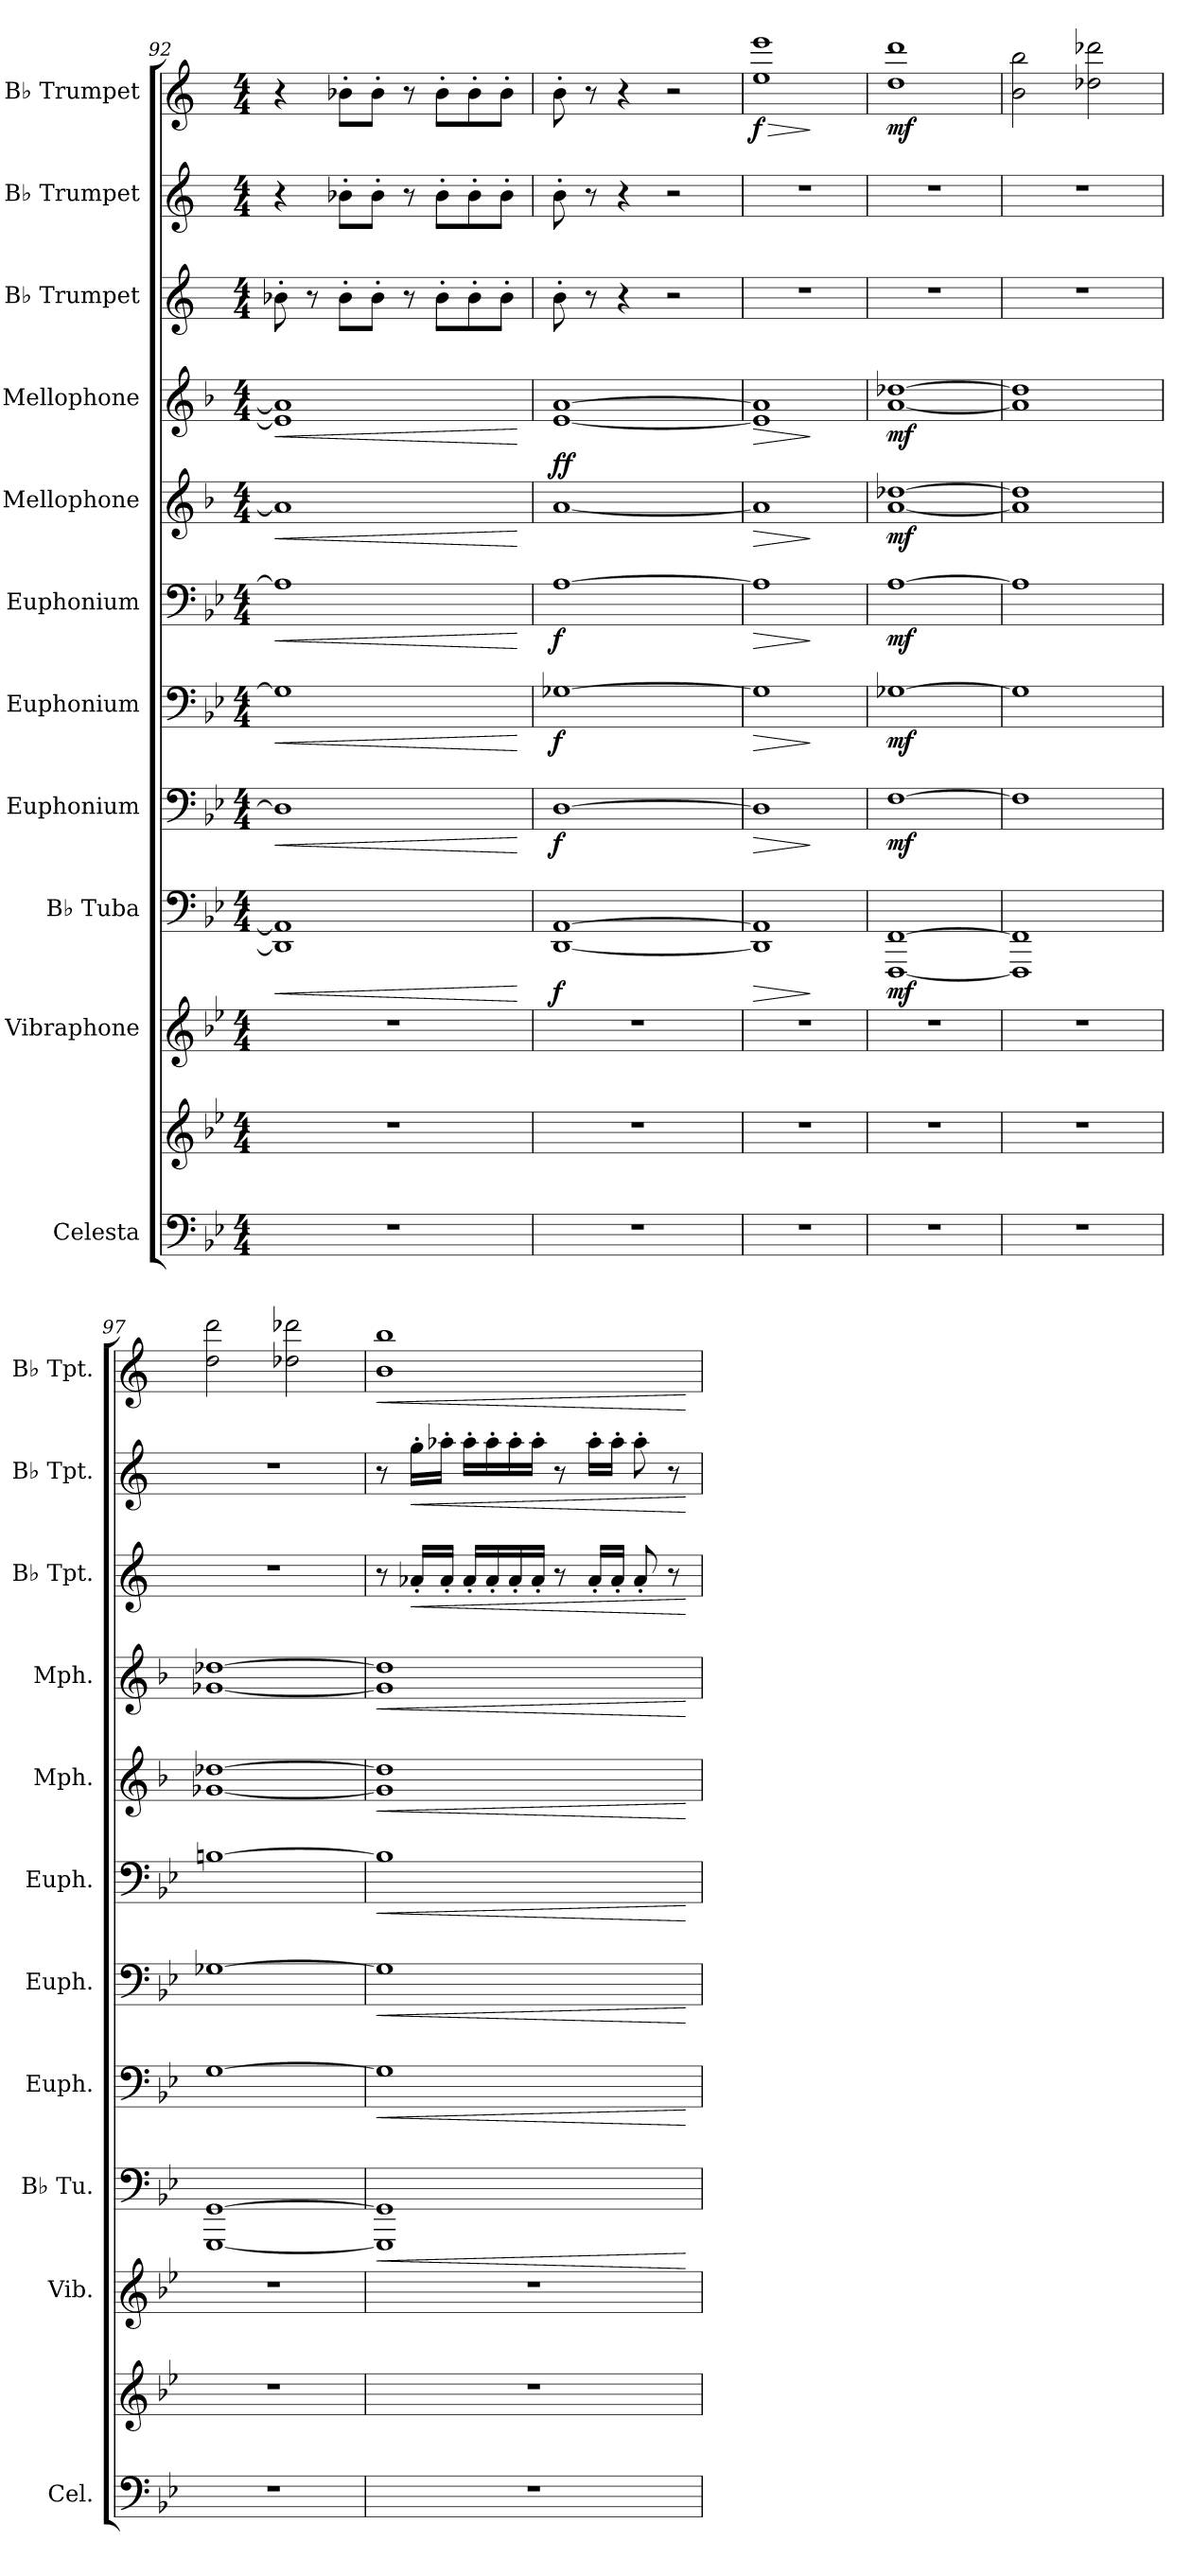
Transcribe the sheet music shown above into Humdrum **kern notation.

**kern	**kern	**kern	**kern	**dynam	**kern	**dynam	**kern	**dynam	**kern	**dynam	**kern	**dynam	**kern	**dynam	**kern	**dynam	**kern	**dynam	**kern	**dynam
*part11	*part11	*part10	*part9	*part9	*part8	*part8	*part7	*part7	*part6	*part6	*part5	*part5	*part4	*part4	*part3	*part3	*part2	*part2	*part1	*part1
*staff12	*staff11	*staff10	*staff9	*staff9	*staff8	*staff8	*staff7	*staff7	*staff6	*staff6	*staff5	*staff5	*staff4	*staff4	*staff3	*staff3	*staff2	*staff2	*staff1	*staff1
*I"Celesta	*	*I"Vibraphone	*I"B♭ Tuba	*	*I"Euphonium	*	*I"Euphonium	*	*I"Euphonium	*	*I"Mellophone	*	*I"Mellophone	*	*I"B♭ Trumpet	*	*I"B♭ Trumpet	*	*I"B♭ Trumpet	*
*I'Cel.	*	*I'Vib.	*I'B♭ Tu.	*	*I'Euph.	*	*I'Euph.	*	*I'Euph.	*	*I'Mph.	*	*I'Mph.	*	*I'B♭ Tpt.	*	*I'B♭ Tpt.	*	*I'B♭ Tpt.	*
*clefF4	*clefG2	*clefG2	*clefF4	*	*clefF4	*	*clefF4	*	*clefF4	*	*clefG2	*	*clefG2	*	*clefG2	*	*clefG2	*	*clefG2	*
*ITrd-7c-12	*ITrd-7c-12	*	*	*	*	*	*	*	*	*	*ITrd4c7	*	*ITrd4c7	*	*ITrd1c2	*	*ITrd1c2	*	*ITrd1c2	*
*k[b-e-]	*k[b-e-]	*k[b-e-]	*k[b-e-]	*	*k[b-e-]	*	*k[b-e-]	*	*k[b-e-]	*	*k[b-e-]	*	*k[b-e-]	*	*k[b-e-]	*	*k[b-e-]	*	*k[b-e-]	*
*M4/4	*M4/4	*M4/4	*M4/4	*	*M4/4	*	*M4/4	*	*M4/4	*	*M4/4	*	*M4/4	*	*M4/4	*	*M4/4	*	*M4/4	*
=92	=92	=92	=92	=92	=92	=92	=92	=92	=92	=92	=92	=92	=92	=92	=92	=92	=92	=92	=92	=92
!	!	!	!	!LO:HP:b	!	!LO:HP:b	!	!LO:HP:b	!	!LO:HP:b	!	!LO:HP:b	!	!LO:HP:b	!	!	!	!	!	!
1r	1r	1r	1DD] 1AA]	<	1D]	<	1G-]	<	1A]	<	1d]	<	1A] 1d]	<	8a-X'\	.	4r	.	4r	.
.	.	.	.	.	.	.	.	.	.	.	.	.	.	.	8r	.	.	.	.	.
.	.	.	.	.	.	.	.	.	.	.	.	.	.	.	8a-'\L	.	8a-X'\L	.	8a-X'\L	.
.	.	.	.	.	.	.	.	.	.	.	.	.	.	.	8a-'\J	.	8a-'\J	.	8a-'\J	.
.	.	.	.	.	.	.	.	.	.	.	.	.	.	.	8r	.	8r	.	8r	.
.	.	.	.	.	.	.	.	.	.	.	.	.	.	.	8a-'\L	.	8a-'\L	.	8a-'\L	.
.	.	.	.	.	.	.	.	.	.	.	.	.	.	.	8a-'\	.	8a-'\	.	8a-'\	.
.	.	.	.	.	.	.	.	.	.	.	.	.	.	.	8a-'\J	.	8a-'\J	.	8a-'\J	.
.	.	.	.	[	.	[	.	[	.	[	.	[	.	[	.	.	.	.	.	.
=93	=93	=93	=93	=93	=93	=93	=93	=93	=93	=93	=93	=93	=93	=93	=93	=93	=93	=93	=93	=93
!	!	!	!	!LO:DY:b	!	!LO:DY:b	!	!LO:DY:b	!	!LO:DY:b	!	!LO:DY:b	!	!	!	!	!	!	!	!
!	!	!	!	!	!	!	!	!	!	!	!	!LO:DY:n=1:a	!	!	!	!	!	!	!	!
1r	1r	1r	[1DD [1AA	f	[1D	f	[1G-X	f	[1A	f	[1d	f f	[1A [1d	.	8a'\	.	8a'\	.	8a'\	.
.	.	.	.	.	.	.	.	.	.	.	.	.	.	.	8r	.	8r	.	8r	.
.	.	.	.	.	.	.	.	.	.	.	.	.	.	.	4r	.	4r	.	4r	.
.	.	.	.	.	.	.	.	.	.	.	.	.	.	.	2r	.	2r	.	2r	.
=94	=94	=94	=94	=94	=94	=94	=94	=94	=94	=94	=94	=94	=94	=94	=94	=94	=94	=94	=94	=94
!	!	!	!	!LO:HP:b	!	!LO:HP:b	!	!LO:HP:b	!	!LO:HP:b	!	!LO:HP:b	!	!LO:HP:b	!	!	!	!	!	!LO:HP:b
!	!	!	!	!	!	!	!	!	!	!	!	!	!	!	!	!	!	!	!	!LO:DY:n=1:b
1r	1r	1r	1DD] 1AA]	>	1D]	>	1G-]	>	1A]	>	1d]	>	1A] 1d]	>	1r	.	1r	.	1dd 1ddd	> f
.	.	.	.	]	.	]	.	]	.	]	.	]	.	]	.	.	.	.	.	]
!!LO:PB:g=z
=95	=95	=95	=95	=95	=95	=95	=95	=95	=95	=95	=95	=95	=95	=95	=95	=95	=95	=95	=95	=95
!	!	!	!	!LO:DY:b	!	!LO:DY:b	!	!LO:DY:b	!	!LO:DY:b	!	!LO:DY:b	!	!LO:DY:b	!	!	!	!	!	!LO:DY:b
1r	1r	1r	[1FFF [1FF	mf	[1F	mf	[1G-X	mf	[1A	mf	[1d [1g-X	mf	[1d [1g-X	mf	1r	.	1r	.	1cc 1ccc	mf
=96	=96	=96	=96	=96	=96	=96	=96	=96	=96	=96	=96	=96	=96	=96	=96	=96	=96	=96	=96	=96
1r	1r	1r	1FFF] 1FF]	.	1F]	.	1G-]	.	1A]	.	1d] 1g-]	.	1d] 1g-]	.	1r	.	1r	.	2a\ 2aa\	.
.	.	.	.	.	.	.	.	.	.	.	.	.	.	.	.	.	.	.	2cc-X\ 2ccc-X\	.
=97	=97	=97	=97	=97	=97	=97	=97	=97	=97	=97	=97	=97	=97	=97	=97	=97	=97	=97	=97	=97
1r	1r	1r	[1GGG [1GG	.	[1G	.	[1G-X	.	[1Bn	.	[1c-X [1g-X	.	[1c-X [1g-X	.	1r	.	1r	.	2cc\ 2ccc\	.
.	.	.	.	.	.	.	.	.	.	.	.	.	.	.	.	.	.	.	2cc-X\ 2ccc-X\	.
=98	=98	=98	=98	=98	=98	=98	=98	=98	=98	=98	=98	=98	=98	=98	=98	=98	=98	=98	=98	=98
!	!	!	!	!LO:HP:b	!	!LO:HP:b	!	!LO:HP:b	!	!LO:HP:b	!	!LO:HP:b	!	!LO:HP:b	!	!	!	!	!	!LO:HP:b
1r	1r	1r	1GGG] 1GG]	<	1G]	<	1G-]	<	1B]	<	1c-] 1g-]	<	1c-] 1g-]	<	8r	.	8r	.	1a 1aa	<
!	!	!	!	!	!	!	!	!	!	!	!	!	!	!	!	!LO:HP:b	!	!LO:HP:b	!	!
.	.	.	.	.	.	.	.	.	.	.	.	.	.	.	16g-X'/LL	<	16ff'\LL	<	.	.
.	.	.	.	.	.	.	.	.	.	.	.	.	.	.	16g-'/JJ	.	16gg-X'\JJ	.	.	.
.	.	.	.	.	.	.	.	.	.	.	.	.	.	.	16g-'/LL	.	16gg-'\LL	.	.	.
.	.	.	.	.	.	.	.	.	.	.	.	.	.	.	16g-'/	.	16gg-'\	.	.	.
.	.	.	.	.	.	.	.	.	.	.	.	.	.	.	16g-'/	.	16gg-'\	.	.	.
.	.	.	.	.	.	.	.	.	.	.	.	.	.	.	16g-'/JJ	.	16gg-'\JJ	.	.	.
.	.	.	.	.	.	.	.	.	.	.	.	.	.	.	8r	.	8r	.	.	.
.	.	.	.	.	.	.	.	.	.	.	.	.	.	.	16g-'/LL	.	16gg-'\LL	.	.	.
.	.	.	.	.	.	.	.	.	.	.	.	.	.	.	16g-'/JJ	.	16gg-'\JJ	.	.	.
.	.	.	.	.	.	.	.	.	.	.	.	.	.	.	8g-'/	.	8gg-'\	.	.	.
.	.	.	.	.	.	.	.	.	.	.	.	.	.	.	8r	.	8r	.	.	.
.	.	.	.	[	.	[	.	[	.	[	.	[	.	[	.	[	.	[	.	[
=	=	=	=	=	=	=	=	=	=	=	=	=	=	=	=	=	=	=	=	=
*-	*-	*-	*-	*-	*-	*-	*-	*-	*-	*-	*-	*-	*-	*-	*-	*-	*-	*-	*-	*-
